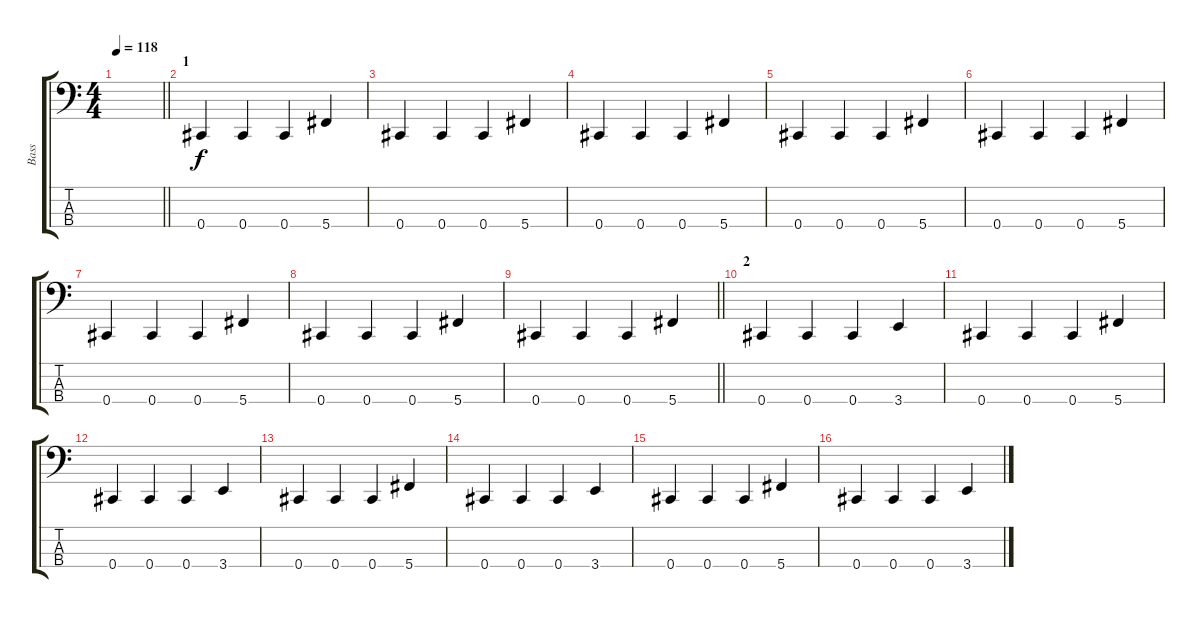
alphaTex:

\track ("Bass" "Bass") {instrument electricbassfinger}
\staff {score tabs}
\tuning (E2 B1 Gb1 Db1) {hide}
\ts (4 4)
\tempo 118
\clef f4
\barLineRight lightlight
\ks c
|
\section ("" "1")
0.4.4 0.4.4 0.4.4 5.4.4 |
0.4.4 0.4.4 0.4.4 5.4.4 |
0.4.4 0.4.4 0.4.4 5.4.4 |
0.4.4 0.4.4 0.4.4 5.4.4 |
0.4.4 0.4.4 0.4.4 5.4.4 |
0.4.4 0.4.4 0.4.4 5.4.4 |
0.4.4 0.4.4 0.4.4 5.4.4 |
\barLineRight lightlight
0.4.4 0.4.4 0.4.4 5.4.4 |
\section ("" "2")
0.4.4 0.4.4 0.4.4 3.4.4 |
0.4.4 0.4.4 0.4.4 5.4.4 |
0.4.4 0.4.4 0.4.4 3.4.4 |
0.4.4 0.4.4 0.4.4 5.4.4 |
0.4.4 0.4.4 0.4.4 3.4.4 |
0.4.4 0.4.4 0.4.4 5.4.4 |
0.4.4 0.4.4 0.4.4 3.4.4
